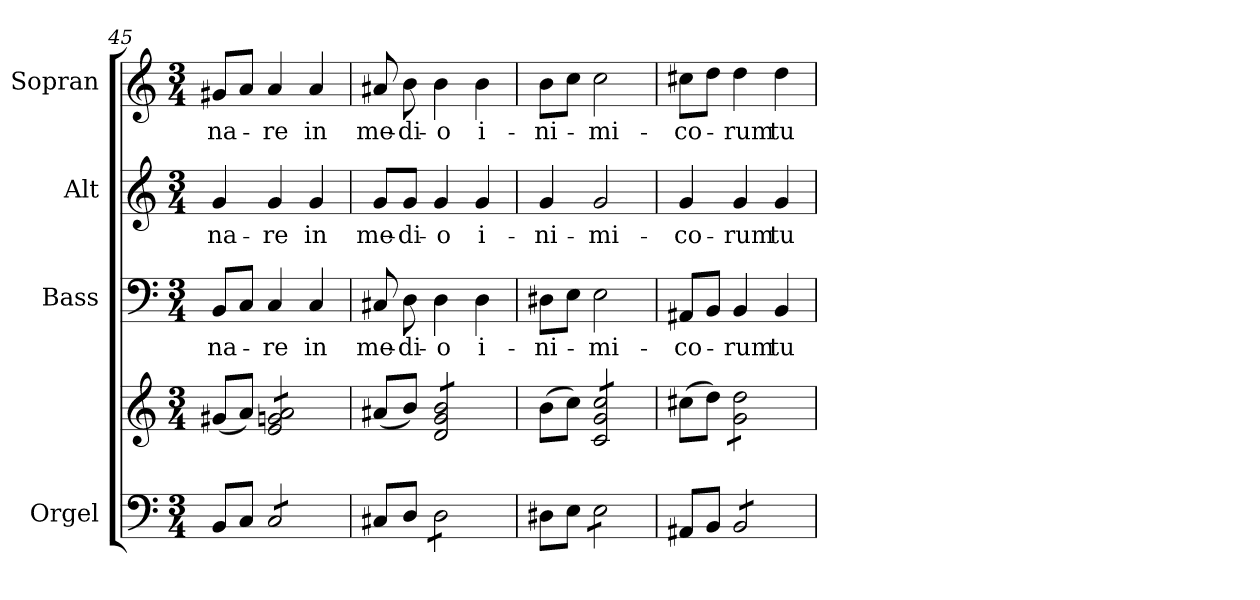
**kern	**kern	**kern	**text	**kern	**text	**kern	**text
*part4	*part4	*part3	*part3	*part2	*part2	*part1	*part1
*staff5	*staff4	*staff3	*staff3	*staff2	*staff2	*staff1	*staff1
*I"Orgel	*	*I"Bass	*	*I"Alt	*	*I"Sopran	*
*I'Org.	*	*I'B.	*	*I'A.	*	*I'S.	*
*clefF4	*clefG2	*clefF4	*	*clefG2	*	*clefG2	*
*k[]	*k[]	*k[]	*	*k[]	*	*k[]	*
*C:	*C:	*C:	*	*C:	*	*C:	*
*M3/4	*M3/4	*M3/4	*	*M3/4	*	*M3/4	*
=45	=45	=45	=45	=45	=45	=45	=45
!	!	!	!LO:LY:b	!	!LO:LY:b	!	!LO:LY:b
8BB/L	(<8g#X/L	8BB/L	-na-	4g/	-na-	8g#X/L	-na-
8C/J	8a/J)	8C/J	.	.	.	8a/J	.
!	!	!	!LO:LY:b	!	!LO:LY:b	!	!LO:LY:b
*tremolo	*	*	*	*	*	*	*
*	*tremolo	*	*	*	*	*	*
8C/L	8e/ 8gn/ 8a/L	4C/	-re	4g/	-re	4a/	-re
8C/	8e/ 8gn/ 8a/	.	.	.	.	.	.
!	!	!	!LO:LY:b	!	!LO:LY:b	!	!LO:LY:b
8C/	8e/ 8gn/ 8a/	4C/	in	4g/	in	4a/	in
8C/J	8e/ 8gn/ 8a/J	.	.	.	.	.	.
*	*Xtremolo	*	*	*	*	*	*
*Xtremolo	*	*	*	*	*	*	*
=46	=46	=46	=46	=46	=46	=46	=46
!	!	!	!LO:LY:b	!	!LO:LY:b	!	!LO:LY:b
8C#X/L	(<8a#X/L	8C#X/	me-	8g/L	me-	8a#X/	me-
!	!	!	!LO:LY:b	!	!LO:LY:b	!	!LO:LY:b
8D/J	8b/J)	8D\	-di-	8g/J	-di-	8b\	-di-
!	!	!	!LO:LY:b	!	!LO:LY:b	!	!LO:LY:b
*tremolo	*	*	*	*	*	*	*
*	*tremolo	*	*	*	*	*	*
8D\L	8d/ 8g/ 8b/L	4D\	-o	4g/	-o	4b\	-o
8D\	8d/ 8g/ 8b/	.	.	.	.	.	.
!	!	!	!LO:LY:b	!	!LO:LY:b	!	!LO:LY:b
8D\	8d/ 8g/ 8b/	4D\	i-	4g/	i-	4b\	i-
8D\J	8d/ 8g/ 8b/J	.	.	.	.	.	.
*	*Xtremolo	*	*	*	*	*	*
*Xtremolo	*	*	*	*	*	*	*
!!LO:LB:g=z
=47	=47	=47	=47	=47	=47	=47	=47
!	!	!	!LO:LY:b	!	!LO:LY:b	!	!LO:LY:b
8D#X\L	(>8b\L	8D#X\L	-ni-	4g/	-ni-	8b\L	-ni-
8E\J	8cc\J)	8E\J	.	.	.	8cc\J	.
!	!	!	!LO:LY:b	!	!LO:LY:b	!	!LO:LY:b
*tremolo	*	*	*	*	*	*	*
*	*tremolo	*	*	*	*	*	*
8E\L	8c/ 8g/ 8cc/L	2E\	-mi-	2g/	-mi-	2cc\	-mi-
8E\	8c/ 8g/ 8cc/	.	.	.	.	.	.
8E\	8c/ 8g/ 8cc/	.	.	.	.	.	.
8E\J	8c/ 8g/ 8cc/J	.	.	.	.	.	.
*	*Xtremolo	*	*	*	*	*	*
*Xtremolo	*	*	*	*	*	*	*
=48	=48	=48	=48	=48	=48	=48	=48
!	!	!	!LO:LY:b	!	!LO:LY:b	!	!LO:LY:b
8AA#X/L	(>8cc#X\L	8AA#X/L	-co-	4g/	-co-	8cc#X\L	-co-
8BB/J	8dd\J)	8BB/J	.	.	.	8dd\J	.
!	!	!	!LO:LY:b	!	!LO:LY:b	!	!LO:LY:b
*tremolo	*	*	*	*	*	*	*
*	*tremolo	*	*	*	*	*	*
8BB/L	8g\ 8dd\L	4BB/	-rum	4g/	-rum	4dd\	-rum
8BB/	8g\ 8dd\	.	.	.	.	.	.
!	!	!	!LO:LY:b	!	!LO:LY:b	!	!LO:LY:b
8BB/	8g\ 8dd\	4BB/	tu-	4g/	tu-	4dd\	tu-
8BB/J	8g\ 8dd\J	.	.	.	.	.	.
*	*Xtremolo	*	*	*	*	*	*
*Xtremolo	*	*	*	*	*	*	*
=	=	=	=	=	=	=	=
*-	*-	*-	*-	*-	*-	*-	*-
